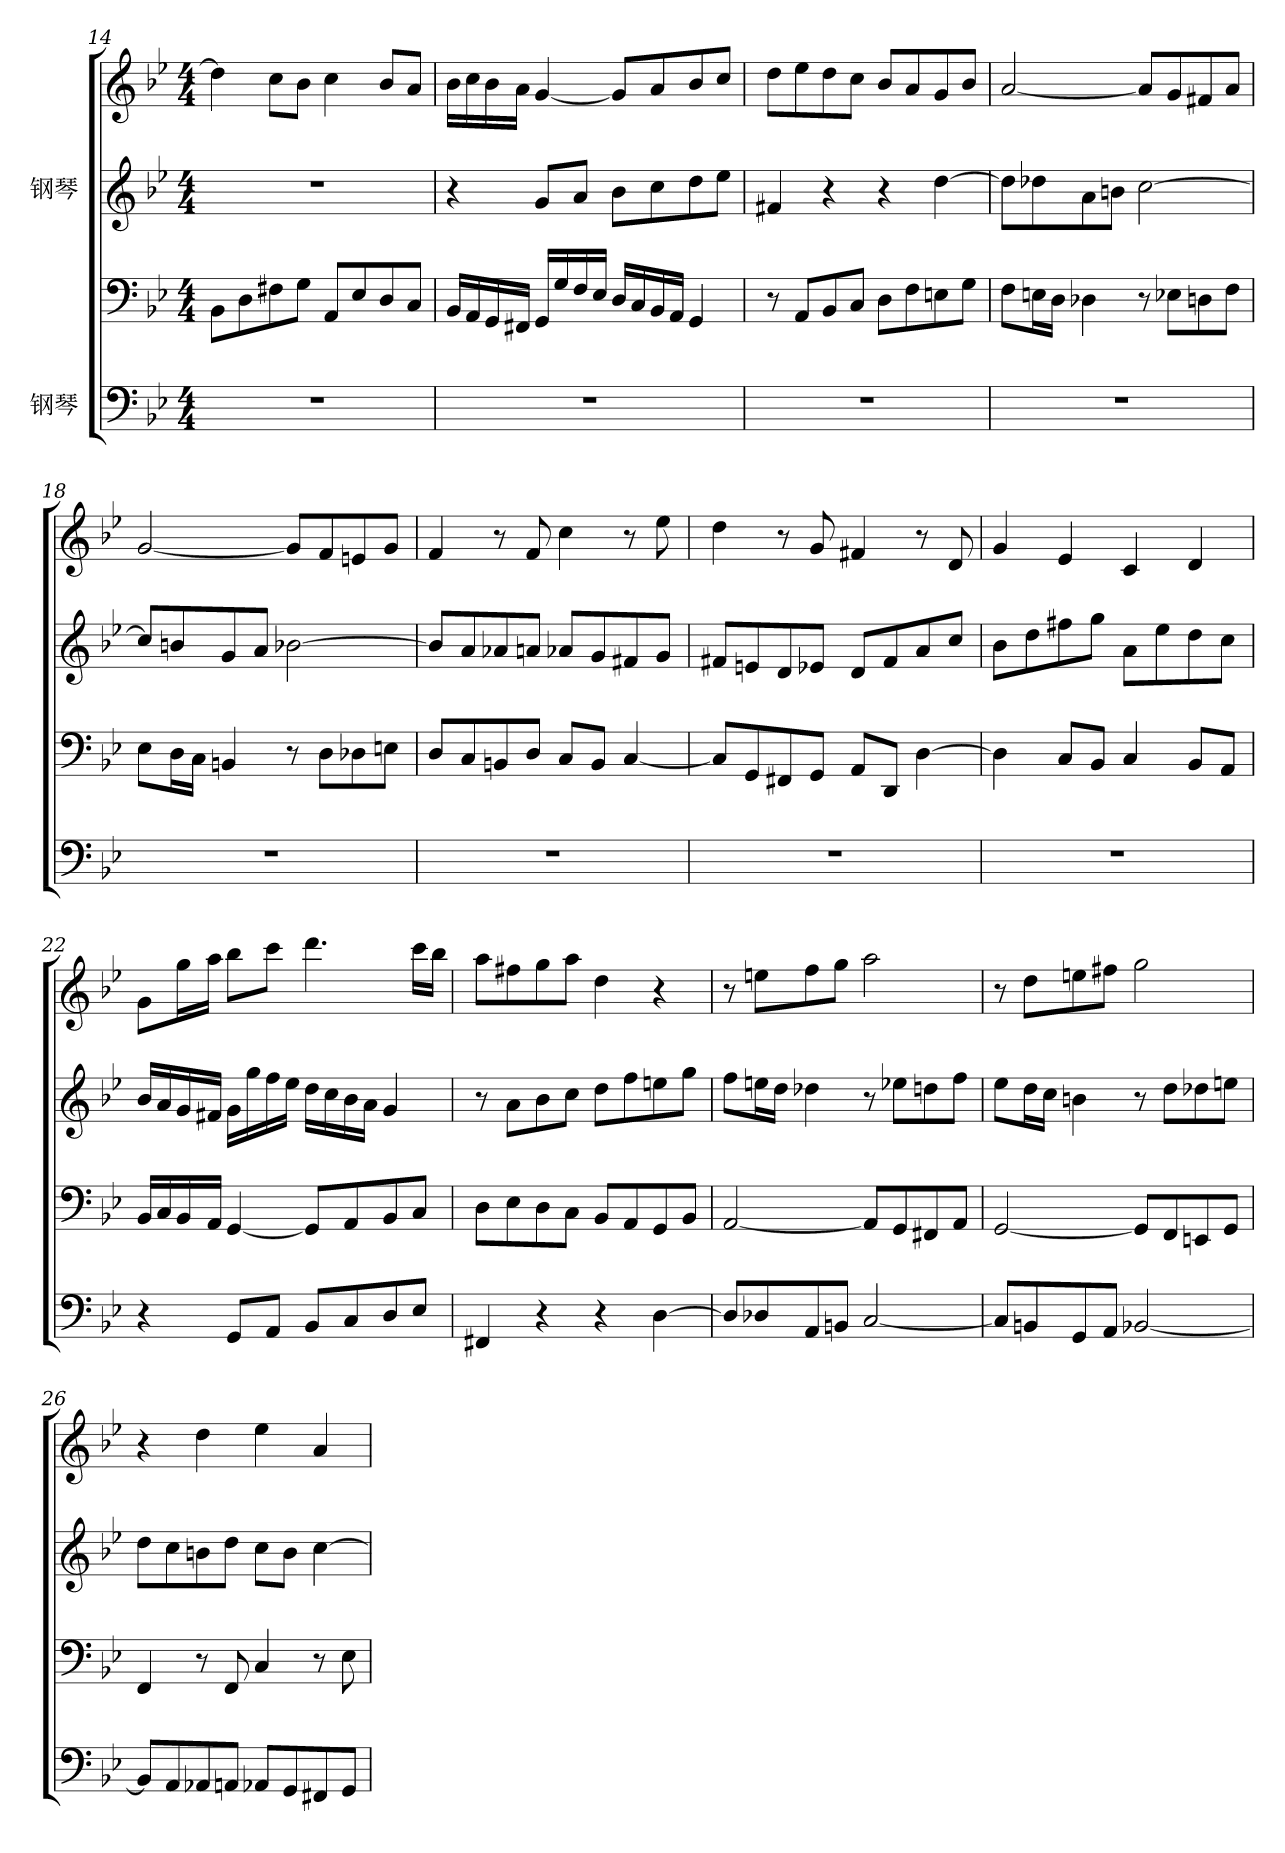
**kern	**kern	**kern	**kern
*part2	*part2	*part1	*part1
*staff4	*staff3	*staff2	*staff1
*I"钢琴	*	*I"钢琴	*
*clefF4	*clefF4	*clefG2	*clefG2
*k[b-e-]	*k[b-e-]	*k[b-e-]	*k[b-e-]
*M4/4	*M4/4	*M4/4	*M4/4
=14	=14	=14	=14
1r	8BB-\L	1r	4dd\]
.	8D\	.	.
.	8F#X\	.	8cc\L
.	8G\J	.	8b-\J
.	8AA/L	.	4cc\
.	8E-/	.	.
.	8D/	.	8b-/L
.	8C/J	.	8a/J
!!LO:LB:g=z
=15	=15	=15	=15
1r	16BB-/LL	4r	16b-\LL
.	16AA/	.	16cc\
.	16GG/	.	16b-\
.	16FF#X/JJ	.	16a\JJ
.	16GG/LL	8g/L	[4g/
.	16G/	.	.
.	16F/	8a/J	.
.	16E-/JJ	.	.
.	16D/LL	8b-\L	8g/L]
.	16C/	.	.
.	16BB-/	8cc\	8a/
.	16AA/JJ	.	.
.	4GG/	8dd\	8b-/
.	.	8ee-\J	8cc/J
=16	=16	=16	=16
1r	8r	4f#X/	8dd\L
.	8AA/L	.	8ee-\
.	8BB-/	4r	8dd\
.	8C/J	.	8cc\J
.	8D\L	4r	8b-/L
.	8F\	.	8a/
.	8En\	[4dd\	8g/
.	8G\J	.	8b-/J
=17	=17	=17	=17
1r	8F\L	8dd\L]	[2a/
.	16En\L	8dd-X\	.
.	16D\JJ	.	.
.	4D-X\	8a\	.
.	.	8bn\J	.
.	8r	[2cc\	8a/L]
.	8E-X\L	.	8g/
.	8Dn\	.	8f#X/
.	8F\J	.	8a/J
!!LO:LB:g=z
=18	=18	=18	=18
1r	8E-\L	8cc/L]	[2g/
.	16D\L	8bn/	.
.	16C\JJ	.	.
.	4BBn/	8g/	.
.	.	8a/J	.
.	8r	[2b-X\	8g/L]
.	8D\L	.	8f/
.	8D-X\	.	8en/
.	8En\J	.	8g/J
=19	=19	=19	=19
1r	8D/L	8b-/L]	4f/
.	8C/	8a/	.
.	8BBn/	8a-X/	8r
.	8D/J	8an/J	8f/
.	8C/L	8a-X/L	4cc\
.	8BB/J	8g/	.
.	[4C/	8f#X/	8r
.	.	8g/J	8ee-\
=20	=20	=20	=20
1r	8C/L]	8f#X/L	4dd\
.	8GG/	8en/	.
.	8FF#X/	8d/	8r
.	8GG/J	8e-X/J	8g/
.	8AA/L	8d/L	4f#X/
.	8DD/J	8f#/	.
.	[4D\	8a/	8r
.	.	8cc/J	8d/
!!LO:PB:g=z
=21	=21	=21	=21
1r	4D\]	8b-\L	4g/
.	.	8dd\	.
.	8C/L	8ff#X\	4e-/
.	8BB-/J	8gg\J	.
.	4C/	8a\L	4c/
.	.	8ee-\	.
.	8BB-/L	8dd\	4d/
.	8AA/J	8cc\J	.
=22	=22	=22	=22
4r	16BB-/LL	16b-/LL	8g\L
.	16C/	16a/	.
.	16BB-/	16g/	16gg\L
.	16AA/JJ	16f#X/JJ	16aa\JJ
8GG/L	[4GG/	16g\LL	8bb-\L
.	.	16gg\	.
8AA/J	.	16ff\	8ccc\J
.	.	16ee-\JJ	.
8BB-/L	8GG/L]	16dd\LL	4.ddd\
.	.	16cc\	.
8C/	8AA/	16b-\	.
.	.	16a\JJ	.
8D/	8BB-/	4g/	.
8E-/J	8C/J	.	16ccc\LL
.	.	.	16bb-\JJ
=23	=23	=23	=23
4FF#X/	8D\L	8r	8aa\L
.	8E-\	8a\L	8ff#X\
4r	8D\	8b-\	8gg\
.	8C\J	8cc\J	8aa\J
4r	8BB-/L	8dd\L	4dd\
.	8AA/	8ff\	.
[4D\	8GG/	8een\	4r
.	8BB-/J	8gg\J	.
!!LO:LB:g=z
=24	=24	=24	=24
8D/L]	[2AA/	8ff\L	8r
8D-X/	.	16een\L	8een\L
.	.	16dd\JJ	.
8AA/	.	4dd-X\	8ff\
8BBn/J	.	.	8gg\J
[2C/	8AA/L]	8r	2aa\
.	8GG/	8ee-X\L	.
.	8FF#X/	8ddn\	.
.	8AA/J	8ff\J	.
=25	=25	=25	=25
8C/L]	[2GG/	8ee-\L	8r
8BBn/	.	16dd\L	8dd\L
.	.	16cc\JJ	.
8GG/	.	4bn\	8een\
8AA/J	.	.	8ff#X\J
[2BB-X/	8GG/L]	8r	2gg\
.	8FF/	8dd\L	.
.	8EEn/	8dd-X\	.
.	8GG/J	8een\J	.
=26	=26	=26	=26
8BB-/L]	4FF/	8dd\L	4r
8AA/	.	8cc\	.
8AA-X/	8r	8bn\	4dd\
8AAn/J	8FF/	8dd\J	.
8AA-X/L	4C/	8cc\L	4ee-\
8GG/	.	8b\J	.
8FF#X/	8r	[4cc\	4a/
8GG/J	8E-\	.	.
=	=	=	=
*-	*-	*-	*-
